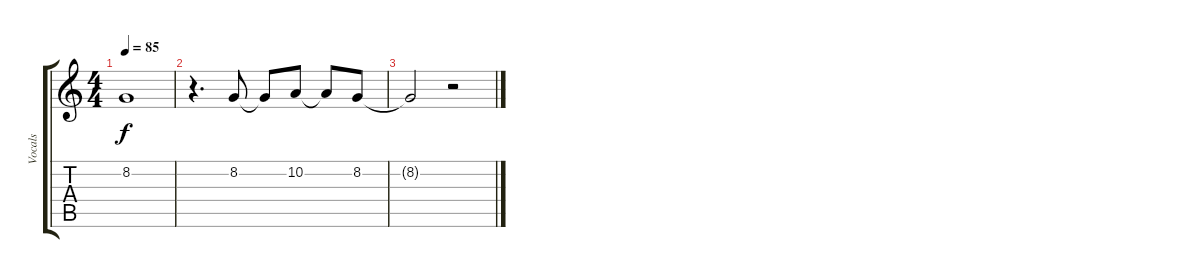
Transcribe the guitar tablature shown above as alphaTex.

\track ("Vocals" "Vocals") {instrument flute}
\staff {score tabs}
\tuning (E4 B3 G3 D3 A2 E2) {hide}
\ts (4 4)
\tempo 85
\clef g2
\ks c
8.2{t}.1{dy f} |
r.4{d} 8.2.8 8.2{t}.8 10.2.8 10.2{t}.8 8.2.8 |
8.2{t}.2 r.2
